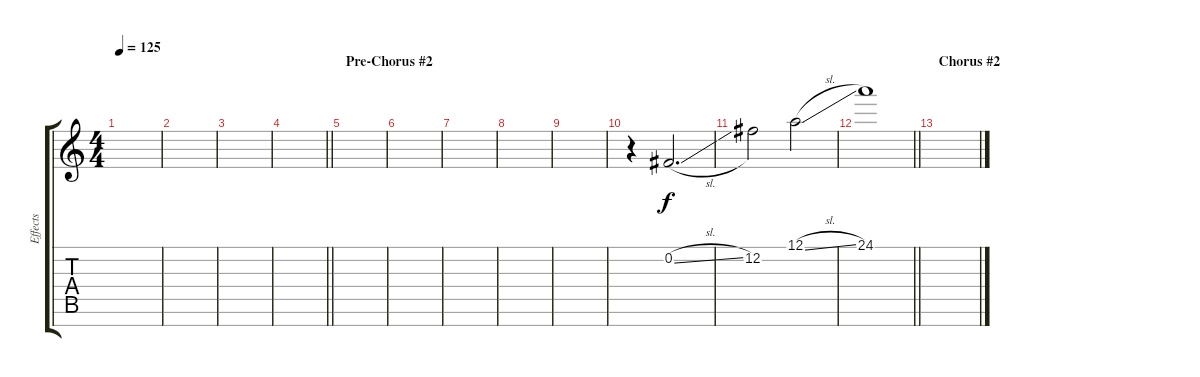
\track ("Effects" "Effects") {instrument fx2soundtrack}
\staff {score tabs}
\tuning (A4 Gb4 G3 D3 A2 E2 B1) {hide}
\ts (4 4)
\tempo 125
\clef g2
\ks c
|
|
|
\barLineRight lightlight
|
\section ("" "Pre-Chorus #2")
|
|
|
|
|
r.4 0.2{sl}.2{d} |
12.2.2 12.1{sl}.2 |
\barLineRight lightlight
24.1.1{volume 6} |
\section ("" "Chorus #2")
